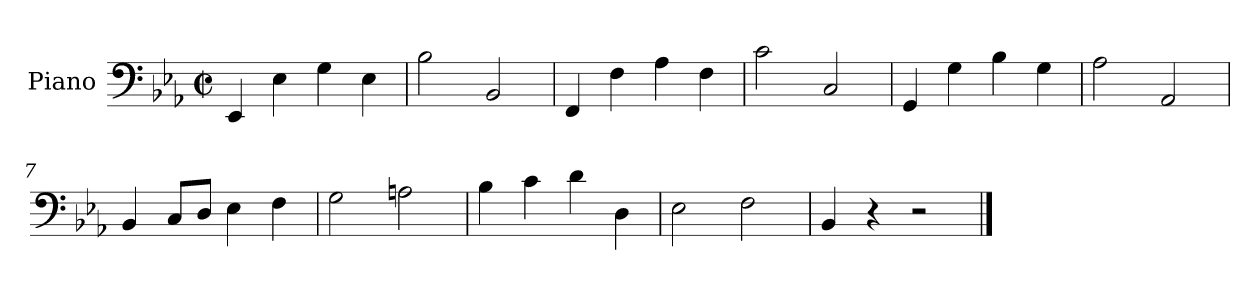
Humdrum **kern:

**kern
*part1
*staff1
*I"Piano
*I'Pno.
*clefF4
*k[b-e-a-]
*M2/2
*met(c|)
=1
4EE-/
4E-\
4G\
4E-\
=2
2B-\
2BB-/
=3
4FF/
4F\
4A-\
4F\
=4
2c\
2C/
=5
4GG/
4G\
4B-\
4G\
=6
2A-\
2AA-/
=7
4BB-/
8C/L
8D/J
4E-\
4F\
=8
2G\
2An\
=9
4B-\
4c\
4d\
4D\
!!LO:LB:g=z
=10
2E-\
2F\
=11
4BB-/
4r
2r
==
*-
